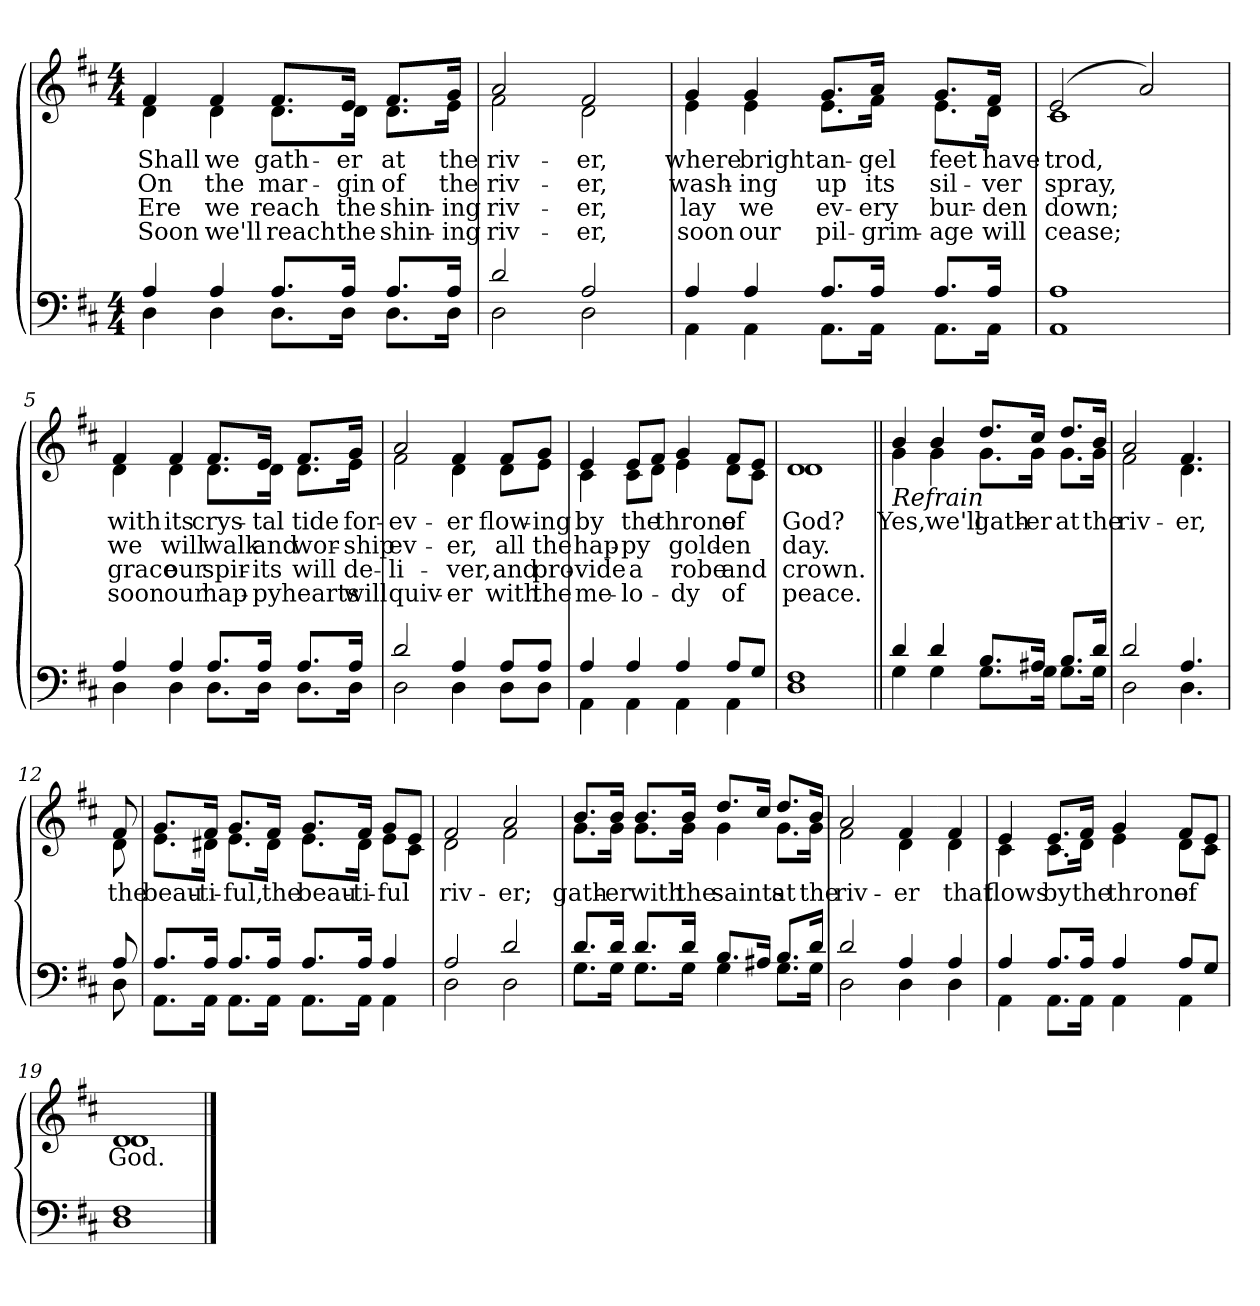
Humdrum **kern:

**kern	**kern	**text	**text	**text	**text
*part2	*part1	*part1	*part1	*part1	*part1
*staff2	*staff1	*staff1	*staff1	*staff1	*staff1
*clefF4	*clefG2	*	*	*	*
*k[f#c#]	*k[f#c#]	*	*	*	*
*M4/4	*M4/4	*	*	*	*
=1	=1	=1	=1	=1	=1
*^	*	*	*	*	*
!	!	!LO:TX:b:i:t=Verse	!	!	!	!
!	!	!	!LO:LY:b	!LO:LY:b	!LO:LY:b	!LO:LY:b
*	*	*^	*	*	*	*
4A/	4D\	4f#/	4d\	Shall	On	Ere	Soon
!	!	!	!	!LO:LY:b	!LO:LY:b	!LO:LY:b	!LO:LY:b
4A/	4D\	4f#/	4d\	we	the	we	we'll
!	!	!	!	!LO:LY:b	!LO:LY:b	!LO:LY:b	!LO:LY:b
8.A/L	8.D\L	8.f#/L	8.d\L	gath-	mar-	reach	reach
!	!	!	!	!LO:LY:b	!LO:LY:b	!LO:LY:b	!LO:LY:b
16A/Jk	16D\Jk	16e/Jk	16d\Jk	-er	-gin	the	the
!	!	!	!	!LO:LY:b	!LO:LY:b	!LO:LY:b	!LO:LY:b
8.A/L	8.D\L	8.f#/L	8.d\L	at	of	shin-	shin-
!	!	!	!	!LO:LY:b	!LO:LY:b	!LO:LY:b	!LO:LY:b
16A/Jk	16D\Jk	16g/Jk	16e\Jk	the	the	-ing	-ing
=2	=2	=2	=2	=2	=2	=2	=2
!	!	!	!	!LO:LY:b	!LO:LY:b	!LO:LY:b	!LO:LY:b
2d/	2D\	2a/	2f#\	riv-	riv-	riv-	riv-
!	!	!	!	!LO:LY:b	!LO:LY:b	!LO:LY:b	!LO:LY:b
2A/	2D\	2f#/	2d\	-er,	-er,	-er,	-er,
!!LO:LB:g=z	!!
=3	=3	=3	=3	=3	=3	=3	=3
!	!	!	!	!LO:LY:b	!LO:LY:b	!LO:LY:b	!LO:LY:b
4A/	4AA\	4g/	4e\	where	wash-	lay	soon
!	!	!	!	!LO:LY:b	!LO:LY:b	!LO:LY:b	!LO:LY:b
4A/	4AA\	4g/	4e\	bright	-ing	we	our
!	!	!	!	!LO:LY:b	!LO:LY:b	!LO:LY:b	!LO:LY:b
8.A/L	8.AA\L	8.g/L	8.e\L	an-	up	ev-	pil-
!	!	!	!	!LO:LY:b	!LO:LY:b	!LO:LY:b	!LO:LY:b
16A/Jk	16AA\Jk	16a/Jk	16f#\Jk	-gel	its	-ery	-grim-
!	!	!	!	!LO:LY:b	!LO:LY:b	!LO:LY:b	!LO:LY:b
8.A/L	8.AA\L	8.g/L	8.e\L	feet	sil-	bur-	-age
!	!	!	!	!LO:LY:b	!LO:LY:b	!LO:LY:b	!LO:LY:b
16A/Jk	16AA\Jk	16f#/Jk	16d\Jk	have	-ver	-den	will
=4	=4	=4	=4	=4	=4	=4	=4
!	!	!	!	!LO:LY:b	!LO:LY:b	!LO:LY:b	!LO:LY:b
1A	1AA	(>2e/	1c#	trod,	spray,	down;	cease;
.	.	2a/)	.	.	.	.	.
!!LO:LB:g=z	!!
=5	=5	=5	=5	=5	=5	=5	=5
!	!	!	!	!LO:LY:b	!LO:LY:b	!LO:LY:b	!LO:LY:b
4A/	4D\	4f#/	4d\	with	we	grace	soon
!	!	!	!	!LO:LY:b	!LO:LY:b	!LO:LY:b	!LO:LY:b
4A/	4D\	4f#/	4d\	its	will	our	our
!	!	!	!	!LO:LY:b	!LO:LY:b	!LO:LY:b	!LO:LY:b
8.A/L	8.D\L	8.f#/L	8.d\L	crys-	walk	spir-	hap-
!	!	!	!	!LO:LY:b	!LO:LY:b	!LO:LY:b	!LO:LY:b
16A/Jk	16D\Jk	16e/Jk	16d\Jk	-tal	and	-its	-py
!	!	!	!	!LO:LY:b	!LO:LY:b	!LO:LY:b	!LO:LY:b
8.A/L	8.D\L	8.f#/L	8.d\L	tide	wor-	will	hearts
!	!	!	!	!LO:LY:b	!LO:LY:b	!LO:LY:b	!LO:LY:b
16A/Jk	16D\Jk	16g/Jk	16e\Jk	for-	-ship	de-	will
=6	=6	=6	=6	=6	=6	=6	=6
!	!	!	!	!LO:LY:b	!LO:LY:b	!LO:LY:b	!LO:LY:b
2d/	2D\	2a/	2f#\	-ev-	ev-	-li-	quiv-
!	!	!	!	!LO:LY:b	!LO:LY:b	!LO:LY:b	!LO:LY:b
4A/	4D\	4f#/	4d\	-er	-er,	-ver,	-er
!!LO:LB:g=z	!!
=7-	=7-	=7-	=7-	=7-	=7-	=7-	=7-
!	!	!	!	!LO:LY:b	!LO:LY:b	!LO:LY:b	!LO:LY:b
8A/L	8D\L	8f#/L	8d\L	flow-	all	and	with
!	!	!	!	!LO:LY:b	!LO:LY:b	!LO:LY:b	!LO:LY:b
8A/J	8D\J	8g/J	8e\J	-ing	the	pro-	the
=8	=8	=8	=8	=8	=8	=8	=8
!	!	!	!	!LO:LY:b	!LO:LY:b	!LO:LY:b	!LO:LY:b
4A/	4AA\	4e/	4c#\	by	hap-	-vide	me-
!	!	!	!	!LO:LY:b	!LO:LY:b	!LO:LY:b	!LO:LY:b
4A/	4AA\	8e/L	8c#\L	the	-py	a	-lo-
.	.	8f#/J	8d\J	.	.	.	.
!	!	!	!	!LO:LY:b	!LO:LY:b	!LO:LY:b	!LO:LY:b
4A/	4AA\	4g/	4e\	throne	gold-	robe	-dy
!	!	!	!	!LO:LY:b	!LO:LY:b	!LO:LY:b	!LO:LY:b
8A/L	4AA\	8f#/L	8d\L	of	-en	and	of
8G/J	.	8e/J	8c#\J	.	.	.	.
=9	=9	=9	=9	=9	=9	=9	=9
!	!	!	!	!LO:LY:b	!LO:LY:b	!LO:LY:b	!LO:LY:b
1F#	1D	1d	1d	God?	day.	crown.	peace.
!!LO:LB:g=z	!!
=10||	=10||	=10||	=10||	=10||	=10||	=10||	=10||
!	!	!LO:TX:b:i:t=Refrain	!	!	!	!	!
!	!	!	!	!LO:LY:b	!	!	!
4d/	4G\	4b/	4g\	Yes,	.	.	.
!	!	!	!	!LO:LY:b	!	!	!
4d/	4G\	4b/	4g\	we'll	.	.	.
!	!	!	!	!LO:LY:b	!	!	!
8.B/L	8.G\L	8.dd/L	8.g\L	gath-	.	.	.
!	!	!	!	!LO:LY:b	!	!	!
16A#X/Jk	16G\Jk	16cc#/Jk	16g\Jk	-er	.	.	.
!	!	!	!	!LO:LY:b	!	!	!
8.B/L	8.G\L	8.dd/L	8.g\L	at	.	.	.
!	!	!	!	!LO:LY:b	!	!	!
16d/Jk	16G\Jk	16b/Jk	16g\Jk	the	.	.	.
=11	=11	=11	=11	=11	=11	=11	=11
!	!	!	!	!LO:LY:b	!	!	!
2d/	2D\	2a/	2f#\	riv-	.	.	.
!	!	!	!	!LO:LY:b	!	!	!
4.A/	4.D\	4.f#/	4.d\	-er,	.	.	.
!!LO:LB:g=z	!!
=12	=12	=12	=12	=12	=12	=12	=12
!	!	!	!	!LO:LY:b	!	!	!
8A/	8D\	8f#/	8d\	the	.	.	.
=13	=13	=13	=13	=13	=13	=13	=13
!	!	!	!	!LO:LY:b	!	!	!
8.A/L	8.AA\L	8.g/L	8.e\L	beau-	.	.	.
!	!	!	!	!LO:LY:b	!	!	!
16A/Jk	16AA\Jk	16f#/Jk	16d#X\Jk	-ti-	.	.	.
!	!	!	!	!LO:LY:b	!	!	!
8.A/L	8.AA\L	8.g/L	8.e\L	-ful,	.	.	.
!	!	!	!	!LO:LY:b	!	!	!
16A/Jk	16AA\Jk	16f#/Jk	16d#\Jk	the	.	.	.
!	!	!	!	!LO:LY:b	!	!	!
8.A/L	8.AA\L	8.g/L	8.e\L	beau-	.	.	.
!	!	!	!	!LO:LY:b	!	!	!
16A/Jk	16AA\Jk	16f#/Jk	16d#\Jk	-ti-	.	.	.
!	!	!	!	!LO:LY:b	!	!	!
4A/	4AA\	8g/L	8e\L	-ful	.	.	.
.	.	8e/J	8c#\J	.	.	.	.
=14	=14	=14	=14	=14	=14	=14	=14
!	!	!	!	!LO:LY:b	!	!	!
2A/	2D\	2f#/	2d\	riv-	.	.	.
!	!	!	!	!LO:LY:b	!	!	!
2d/	2D\	2a/	2f#\	-er;	.	.	.
!!LO:LB:g=z	!!
=15	=15	=15	=15	=15	=15	=15	=15
!	!	!	!	!LO:LY:b	!	!	!
8.d/L	8.G\L	8.b/L	8.g\L	gath-	.	.	.
!	!	!	!	!LO:LY:b	!	!	!
16d/Jk	16G\Jk	16b/Jk	16g\Jk	-er	.	.	.
!	!	!	!	!LO:LY:b	!	!	!
8.d/L	8.G\L	8.b/L	8.g\L	with	.	.	.
!	!	!	!	!LO:LY:b	!	!	!
16d/Jk	16G\Jk	16b/Jk	16g\Jk	the	.	.	.
!	!	!	!	!LO:LY:b	!	!	!
8.B/L	4G\	8.dd/L	4g\	saints	.	.	.
16A#X/Jk	.	16cc#/Jk	.	.	.	.	.
!	!	!	!	!LO:LY:b	!	!	!
8.B/L	8.G\L	8.dd/L	8.g\L	at	.	.	.
!	!	!	!	!LO:LY:b	!	!	!
16d/Jk	16G\Jk	16b/Jk	16g\Jk	the	.	.	.
=16	=16	=16	=16	=16	=16	=16	=16
!	!	!	!	!LO:LY:b	!	!	!
2d/	2D\	2a/	2f#\	riv-	.	.	.
!	!	!	!	!LO:LY:b	!	!	!
4A/	4D\	4f#/	4d\	-er	.	.	.
!!LO:LB:g=z	!!
=17-	=17-	=17-	=17-	=17-	=17-	=17-	=17-
!	!	!	!	!LO:LY:b	!	!	!
4A/	4D\	4f#/	4d\	that	.	.	.
=18	=18	=18	=18	=18	=18	=18	=18
!	!	!	!	!LO:LY:b	!	!	!
4A/	4AA\	4e/	4c#\	flows	.	.	.
!	!	!	!	!LO:LY:b	!	!	!
8.A/L	8.AA\L	8.e/L	8.c#\L	by	.	.	.
!	!	!	!	!LO:LY:b	!	!	!
16A/Jk	16AA\Jk	16f#/Jk	16d\Jk	the	.	.	.
!	!	!	!	!LO:LY:b	!	!	!
4A/	4AA\	4g/	4e\	throne	.	.	.
!	!	!	!	!LO:LY:b	!	!	!
8A/L	4AA\	8f#/L	8d\L	of	.	.	.
8G/J	.	8e/J	8c#\J	.	.	.	.
=19	=19	=19	=19	=19	=19	=19	=19
!	!	!	!	!LO:LY:b	!	!	!
1F#	1D	1d	1d	God.	.	.	.
*v	*v	*	*	*	*	*	*
*	*v	*v	*	*	*	*
==	==	==	==	==	==
*-	*-	*-	*-	*-	*-
